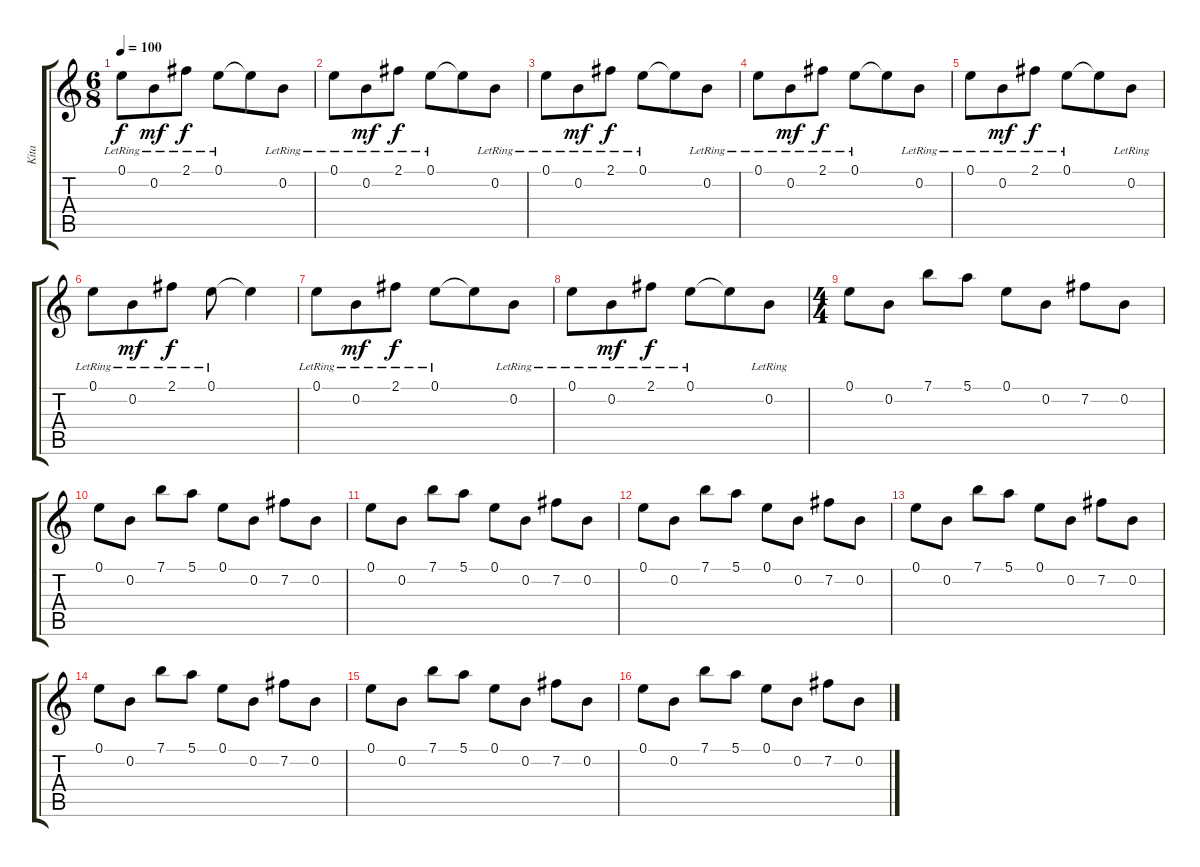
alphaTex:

\track ("Kita" "Kita") {instrument overdrivenguitar}
\staff {score tabs}
\tuning (E4 B3 G3 D3 A2 E2) {hide}
\ts (6 8)
\tempo 100
\clef g2
\ks c
0.1{lr}.8{dy f instrument acousticguitarsteel} 0.2{lr}.8{dy mf} 2.1{lr}.8{dy f} 0.1{lr}.8 0.1{t}.8 0.2{lr}.8 |
0.1{lr}.8 0.2{lr}.8{dy mf} 2.1{lr}.8{dy f} 0.1{lr}.8 0.1{t}.8 0.2{lr}.8 |
0.1{lr}.8 0.2{lr}.8{dy mf} 2.1{lr}.8{dy f} 0.1{lr}.8 0.1{t}.8 0.2{lr}.8 |
0.1{lr}.8 0.2{lr}.8{dy mf} 2.1{lr}.8{dy f} 0.1{lr}.8 0.1{t}.8 0.2{lr}.8 |
0.1{lr}.8 0.2{lr}.8{dy mf} 2.1{lr}.8{dy f} 0.1{lr}.8 0.1{t}.8 0.2{lr}.8 |
0.1{lr}.8 0.2{lr}.8{dy mf} 2.1{lr}.8{dy f} 0.1{lr}.8 0.1{t}.4 |
0.1{lr}.8 0.2{lr}.8{dy mf} 2.1{lr}.8{dy f} 0.1{lr}.8 0.1{t}.8 0.2{lr}.8 |
0.1{lr}.8 0.2{lr}.8{dy mf} 2.1{lr}.8{dy f} 0.1{lr}.8 0.1{t}.8 0.2{lr}.8 |
\ts (4 4)
0.1.8{instrument overdrivenguitar} 0.2.8 7.1.8 5.1.8 0.1.8 0.2.8 7.2.8 0.2.8 |
0.1.8 0.2.8 7.1.8 5.1.8 0.1.8 0.2.8 7.2.8 0.2.8 |
0.1.8 0.2.8 7.1.8 5.1.8 0.1.8 0.2.8 7.2.8 0.2.8 |
0.1.8 0.2.8 7.1.8 5.1.8 0.1.8 0.2.8 7.2.8 0.2.8 |
0.1.8 0.2.8 7.1.8 5.1.8 0.1.8 0.2.8 7.2.8 0.2.8 |
0.1.8 0.2.8 7.1.8 5.1.8 0.1.8 0.2.8 7.2.8 0.2.8 |
0.1.8 0.2.8 7.1.8 5.1.8 0.1.8 0.2.8 7.2.8 0.2.8 |
0.1.8 0.2.8 7.1.8 5.1.8 0.1.8 0.2.8 7.2.8 0.2.8
